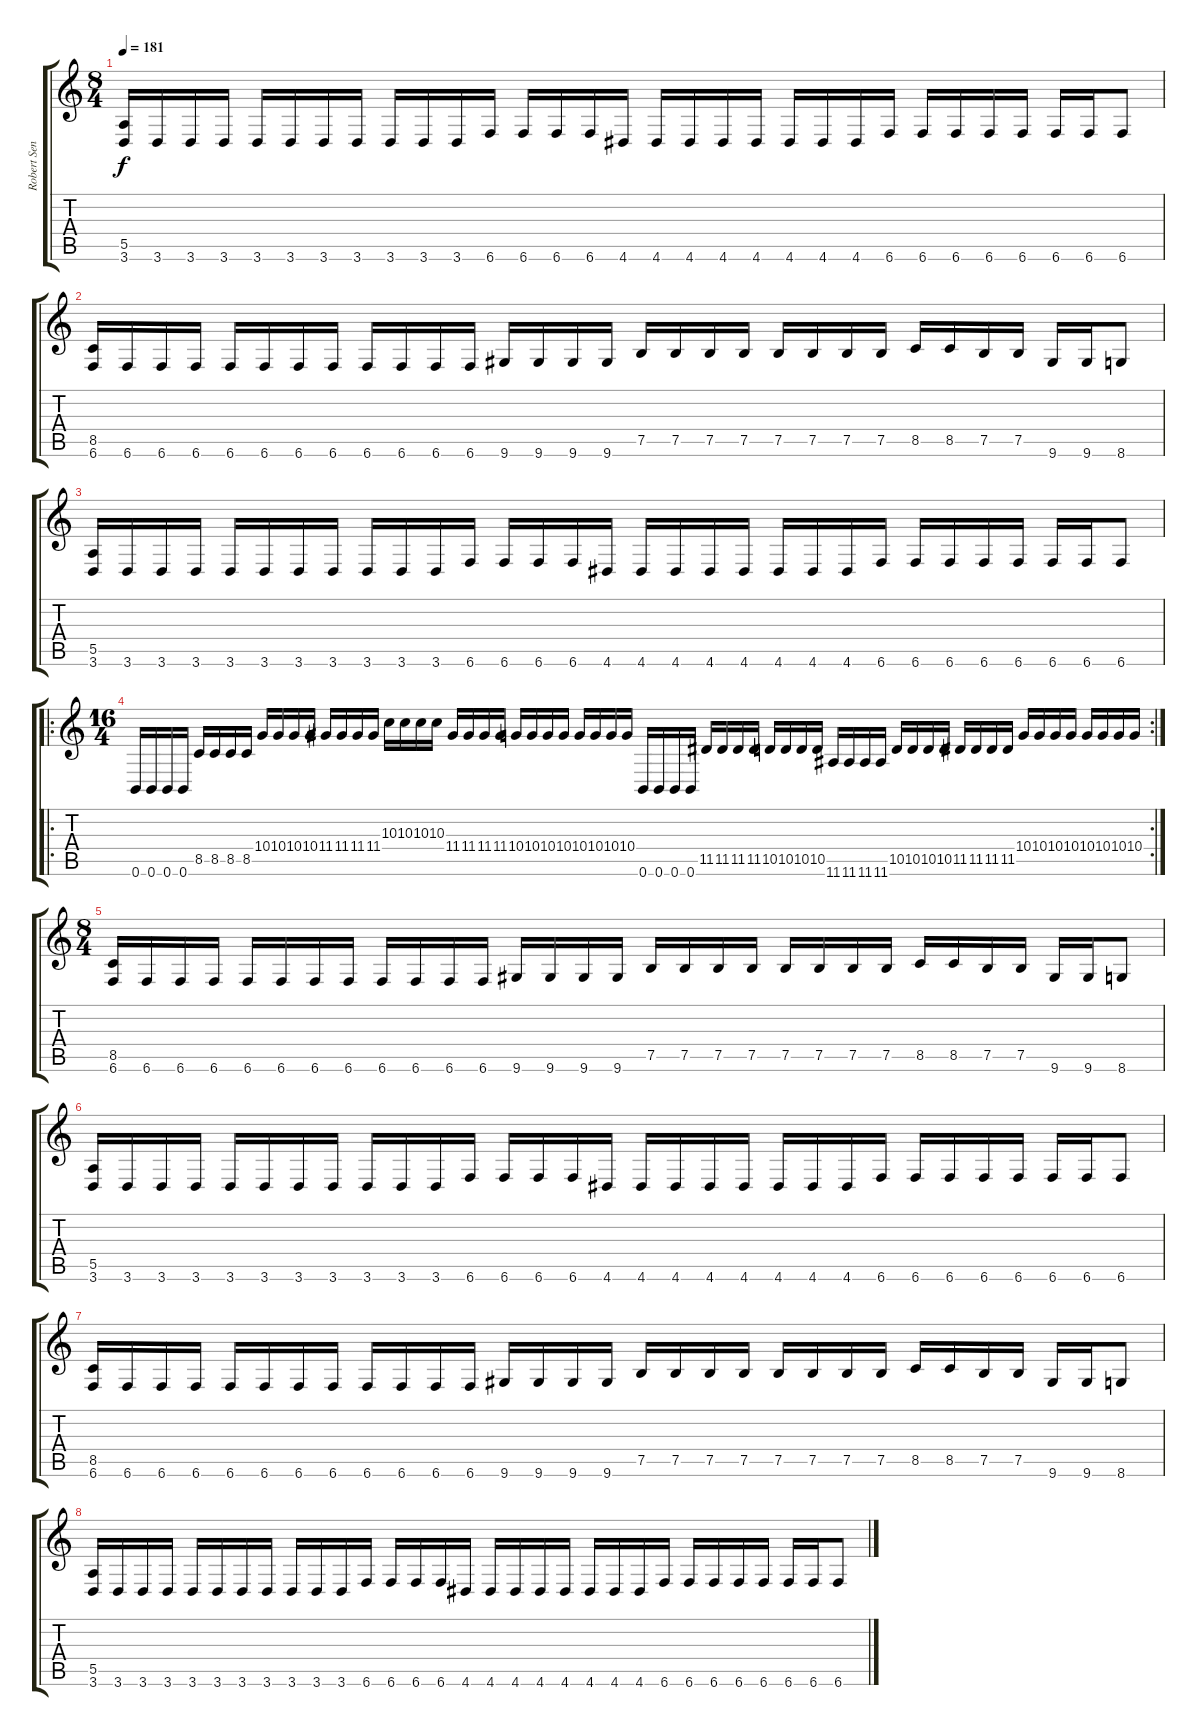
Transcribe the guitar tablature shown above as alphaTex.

\track ("Robert Senneback" "Robert Sen") {instrument distortionguitar}
\staff {score tabs}
\tuning (B3 Gb3 D3 A2 E2 B1) {hide}
\ts (8 4)
\tempo 181
\clef g2
\ks c
(5.5 3.6).16{dy f} 3.6.16 3.6.16 3.6.16 3.6.16 3.6.16 3.6.16 3.6.16 3.6.16 3.6.16 3.6.16 6.6.16 6.6.16 6.6.16 6.6.16 4.6.16 4.6.16 4.6.16 4.6.16 4.6.16 4.6.16 4.6.16 4.6.16 6.6.16 6.6.16 6.6.16 6.6.16 6.6.16 6.6.16 6.6.16 6.6.8 |
(8.5 6.6).16 6.6.16 6.6.16 6.6.16 6.6.16 6.6.16 6.6.16 6.6.16 6.6.16 6.6.16 6.6.16 6.6.16 9.6.16 9.6.16 9.6.16 9.6.16 7.5.16 7.5.16 7.5.16 7.5.16 7.5.16 7.5.16 7.5.16 7.5.16 8.5.16 8.5.16 7.5.16 7.5.16 9.6.16 9.6.16 8.6.8 |
(5.5 3.6).16 3.6.16 3.6.16 3.6.16 3.6.16 3.6.16 3.6.16 3.6.16 3.6.16 3.6.16 3.6.16 6.6.16 6.6.16 6.6.16 6.6.16 4.6.16 4.6.16 4.6.16 4.6.16 4.6.16 4.6.16 4.6.16 4.6.16 6.6.16 6.6.16 6.6.16 6.6.16 6.6.16 6.6.16 6.6.16 6.6.8 |
\ro
\rc 2
\ts (16 4)
0.6.16 0.6.16 0.6.16 0.6.16 8.5.16 8.5.16 8.5.16 8.5.16 10.4.16 10.4.16 10.4.16 10.4.16 11.4.16 11.4.16 11.4.16 11.4.16 10.3.16 10.3.16 10.3.16 10.3.16 11.4.16 11.4.16 11.4.16 11.4.16 10.4.16 10.4.16 10.4.16 10.4.16 10.4.16 10.4.16 10.4.16 10.4.16 0.6.16 0.6.16 0.6.16 0.6.16 11.5.16 11.5.16 11.5.16 11.5.16 10.5.16 10.5.16 10.5.16 10.5.16 11.6.16 11.6.16 11.6.16 11.6.16 10.5.16 10.5.16 10.5.16 10.5.16 11.5.16 11.5.16 11.5.16 11.5.16 10.4.16 10.4.16 10.4.16 10.4.16 10.4.16 10.4.16 10.4.16 10.4.16 |
\ts (8 4)
(8.5 6.6).16 6.6.16 6.6.16 6.6.16 6.6.16 6.6.16 6.6.16 6.6.16 6.6.16 6.6.16 6.6.16 6.6.16 9.6.16 9.6.16 9.6.16 9.6.16 7.5.16 7.5.16 7.5.16 7.5.16 7.5.16 7.5.16 7.5.16 7.5.16 8.5.16 8.5.16 7.5.16 7.5.16 9.6.16 9.6.16 8.6.8 |
(5.5 3.6).16 3.6.16 3.6.16 3.6.16 3.6.16 3.6.16 3.6.16 3.6.16 3.6.16 3.6.16 3.6.16 6.6.16 6.6.16 6.6.16 6.6.16 4.6.16 4.6.16 4.6.16 4.6.16 4.6.16 4.6.16 4.6.16 4.6.16 6.6.16 6.6.16 6.6.16 6.6.16 6.6.16 6.6.16 6.6.16 6.6.8 |
(8.5 6.6).16 6.6.16 6.6.16 6.6.16 6.6.16 6.6.16 6.6.16 6.6.16 6.6.16 6.6.16 6.6.16 6.6.16 9.6.16 9.6.16 9.6.16 9.6.16 7.5.16 7.5.16 7.5.16 7.5.16 7.5.16 7.5.16 7.5.16 7.5.16 8.5.16 8.5.16 7.5.16 7.5.16 9.6.16 9.6.16 8.6.8 |
(5.5 3.6).16 3.6.16 3.6.16 3.6.16 3.6.16 3.6.16 3.6.16 3.6.16 3.6.16 3.6.16 3.6.16 6.6.16 6.6.16 6.6.16 6.6.16 4.6.16 4.6.16 4.6.16 4.6.16 4.6.16 4.6.16 4.6.16 4.6.16 6.6.16 6.6.16 6.6.16 6.6.16 6.6.16 6.6.16 6.6.16 6.6.8
